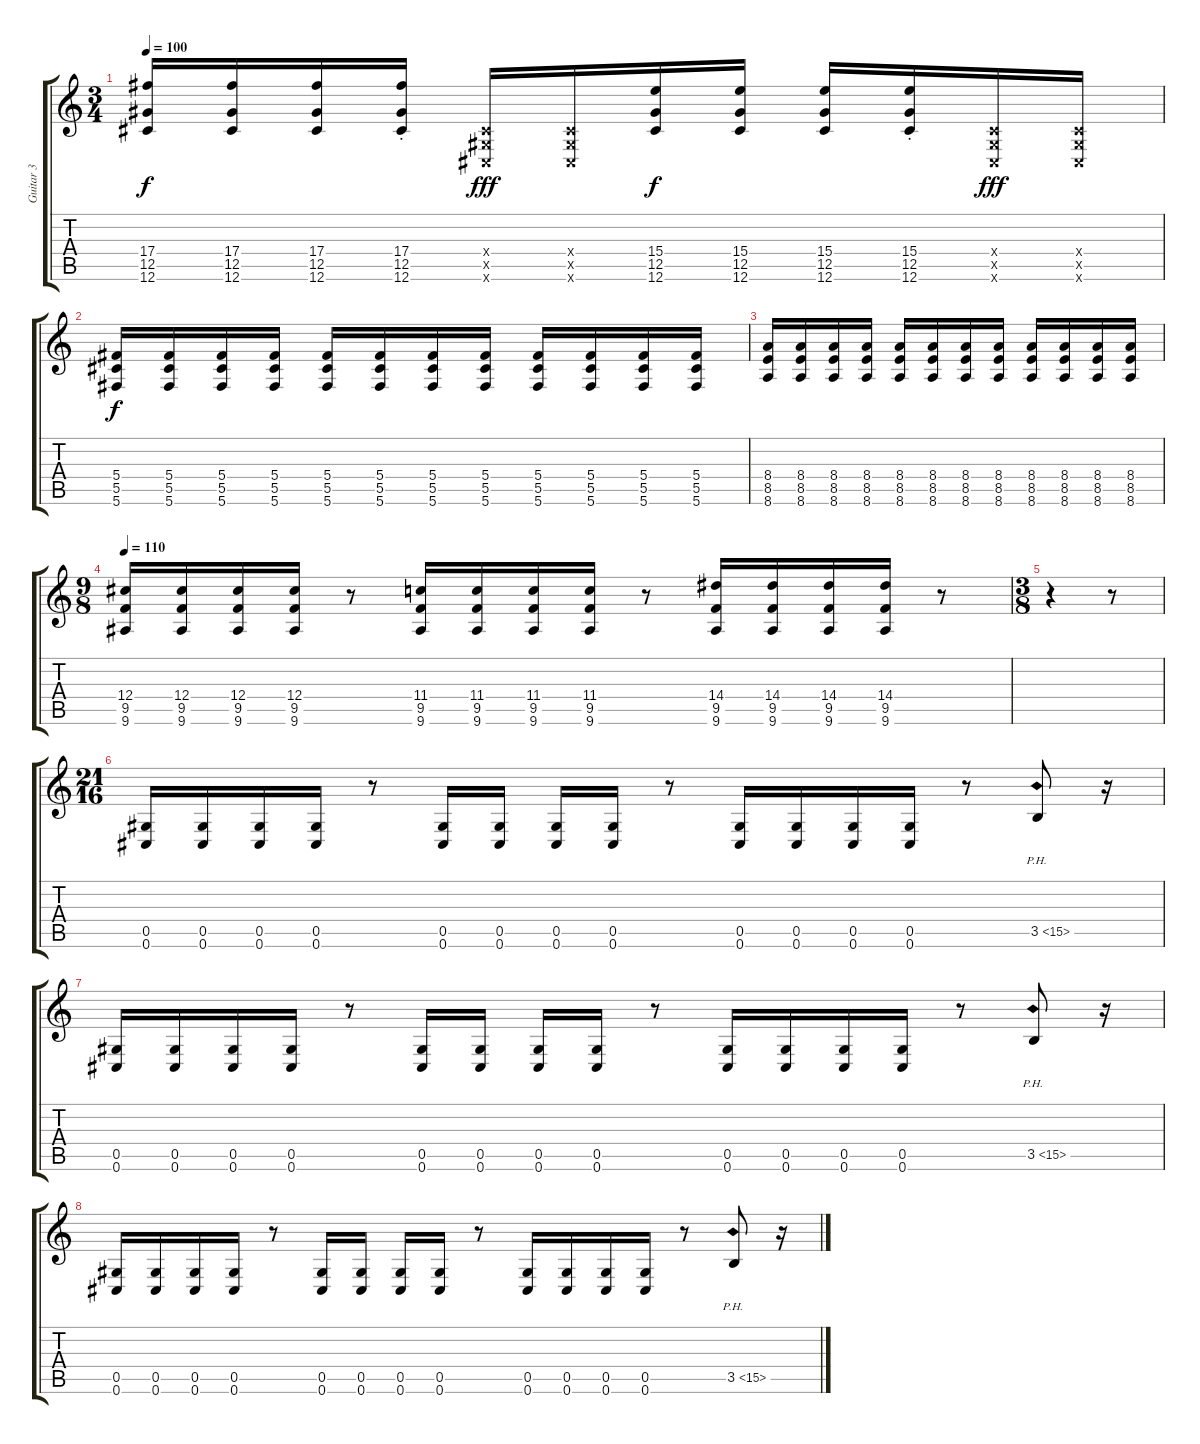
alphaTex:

\track ("Guitar 3" "Guitar 3") {instrument distortionguitar}
\staff {score tabs}
\tuning (Eb4 Bb3 Gb3 Db3 Ab2 Db2) {hide}
\ts (3 4)
\tempo 100
\clef g2
\ks c
(17.4 12.5 12.6).16{dy f} (17.4 12.5 12.6).16 (17.4 12.5 12.6).16 (17.4 12.5 12.6{st}).16 (0.4{x} 0.5{x} 0.6{x}).16{dy fff} (0.4{x} 0.5{x} 0.6{x}).16 (15.4 12.5 12.6).16{dy f} (15.4 12.5 12.6).16 (15.4 12.5 12.6).16 (15.4 12.5 12.6{st}).16 (0.4{x} 0.5{x} 0.6{x}).16{dy fff} (0.4{x} 0.5{x} 0.6{x}).16 |
(5.4 5.5 5.6).16{dy f} (5.4 5.5 5.6).16 (5.4 5.5 5.6).16 (5.4 5.5 5.6).16 (5.4 5.5 5.6).16 (5.4 5.5 5.6).16 (5.4 5.5 5.6).16 (5.4 5.5 5.6).16 (5.4 5.5 5.6).16 (5.4 5.5 5.6).16 (5.4 5.5 5.6).16 (5.4 5.5 5.6).16 |
(8.4 8.5 8.6).16 (8.4 8.5 8.6).16 (8.4 8.5 8.6).16 (8.4 8.5 8.6).16 (8.4 8.5 8.6).16 (8.4 8.5 8.6).16 (8.4 8.5 8.6).16 (8.4 8.5 8.6).16 (8.4 8.5 8.6).16 (8.4 8.5 8.6).16 (8.4 8.5 8.6).16 (8.4 8.5 8.6).16 |
\ts (9 8)
\tempo 110
(12.4 9.5 9.6).16 (12.4 9.5 9.6).16 (12.4 9.5 9.6).16 (12.4 9.5 9.6).16 r.8 (11.4 9.5 9.6).16 (11.4 9.5 9.6).16 (11.4 9.5 9.6).16 (11.4 9.5 9.6).16 r.8 (14.4 9.5 9.6).16 (14.4 9.5 9.6).16 (14.4 9.5 9.6).16 (14.4 9.5 9.6).16 r.8 |
\ts (3 8)
r.4 r.8 |
\ts (21 16)
(0.5 0.6).16 (0.5 0.6).16 (0.5 0.6).16 (0.5 0.6).16 r.8 (0.5 0.6).16 (0.5 0.6).16 (0.5 0.6).16 (0.5 0.6).16 r.8 (0.5 0.6).16 (0.5 0.6).16 (0.5 0.6).16 (0.5 0.6).16 r.8 3.5{ph 12}.8 r.16 |
(0.5 0.6).16 (0.5 0.6).16 (0.5 0.6).16 (0.5 0.6).16 r.8 (0.5 0.6).16 (0.5 0.6).16 (0.5 0.6).16 (0.5 0.6).16 r.8 (0.5 0.6).16 (0.5 0.6).16 (0.5 0.6).16 (0.5 0.6).16 r.8 3.5{ph 12}.8 r.16 |
(0.5 0.6).16 (0.5 0.6).16 (0.5 0.6).16 (0.5 0.6).16 r.8 (0.5 0.6).16 (0.5 0.6).16 (0.5 0.6).16 (0.5 0.6).16 r.8 (0.5 0.6).16 (0.5 0.6).16 (0.5 0.6).16 (0.5 0.6).16 r.8 3.5{ph 12}.8 r.16
